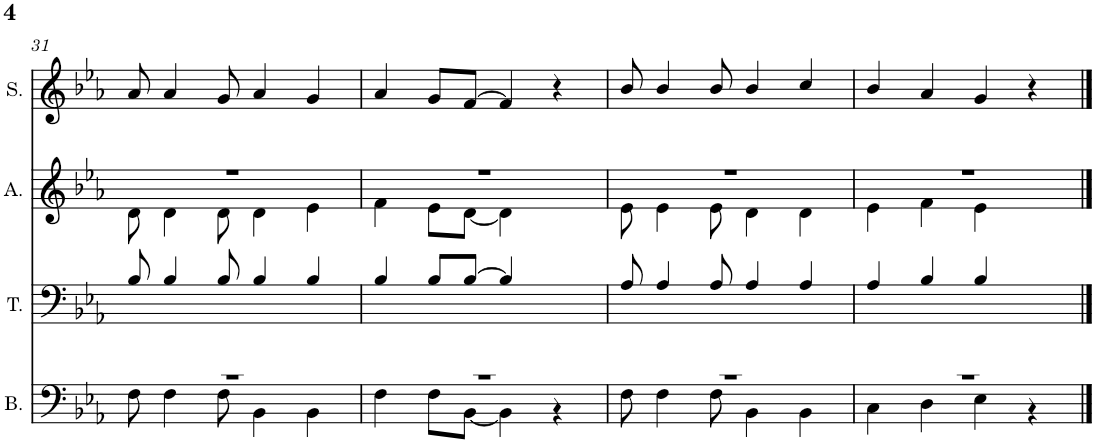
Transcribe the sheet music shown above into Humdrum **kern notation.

**kern	**kern	**kern	**kern
*part4	*part3	*part2	*part1
*staff4	*staff3	*staff2	*staff1
*I"Basse	*I"Tenor	*I"Alto	*I"Soprano
*I'B.	*I'T.	*I'A.	*I'S.
!!LO:PB:g=z
*clefF4	*clefF4	*clefG2	*clefG2
*k[b-e-a-]	*k[b-e-a-]	*k[b-e-a-]	*k[b-e-a-]
*M4/4	*M4/4	*M4/4	*M4/4
=31	=31	=31	=31
*^	*	*^	*
1r	8F\	8B-/	1r	8d\	8a-/
.	4F\	4B-/	.	4d\	4a-/
.	8F\	8B-/	.	8d\	8g/
.	4BB-\	4B-/	.	4d\	4a-/
.	4BB-\	4B-/	.	4e-\	4g/
=32	=32	=32	=32	=32	=32
1r	4F\	4B-/	1r	4f\	4a-/
.	8F\L	8B-/L	.	8e-\L	8g/L
.	[<8BB-\J	[>8B-/J	.	[<8d\J	[>8f/J
.	4BB-\]	4B-/]	.	4d\]	4f/]
.	4r	4ryy	.	4ryy	4r
=33	=33	=33	=33	=33	=33
1r	8F\	8A-/	1r	8e-\	8b-/
.	4F\	4A-/	.	4e-\	4b-/
.	8F\	8A-/	.	8e-\	8b-/
.	4BB-\	4A-/	.	4d\	4b-/
.	4BB-\	4A-/	.	4d\	4cc/
=34	=34	=34	=34	=34	=34
1r	4C\	4A-/	1r	4e-\	4b-/
.	4D\	4B-/	.	4f\	4a-/
.	4E-\	4B-/	.	4e-\	4g/
.	4r	4ryy	.	4ryy	4r
*v	*v	*	*v	*v	*
==	==	==	==
*-	*-	*-	*-
